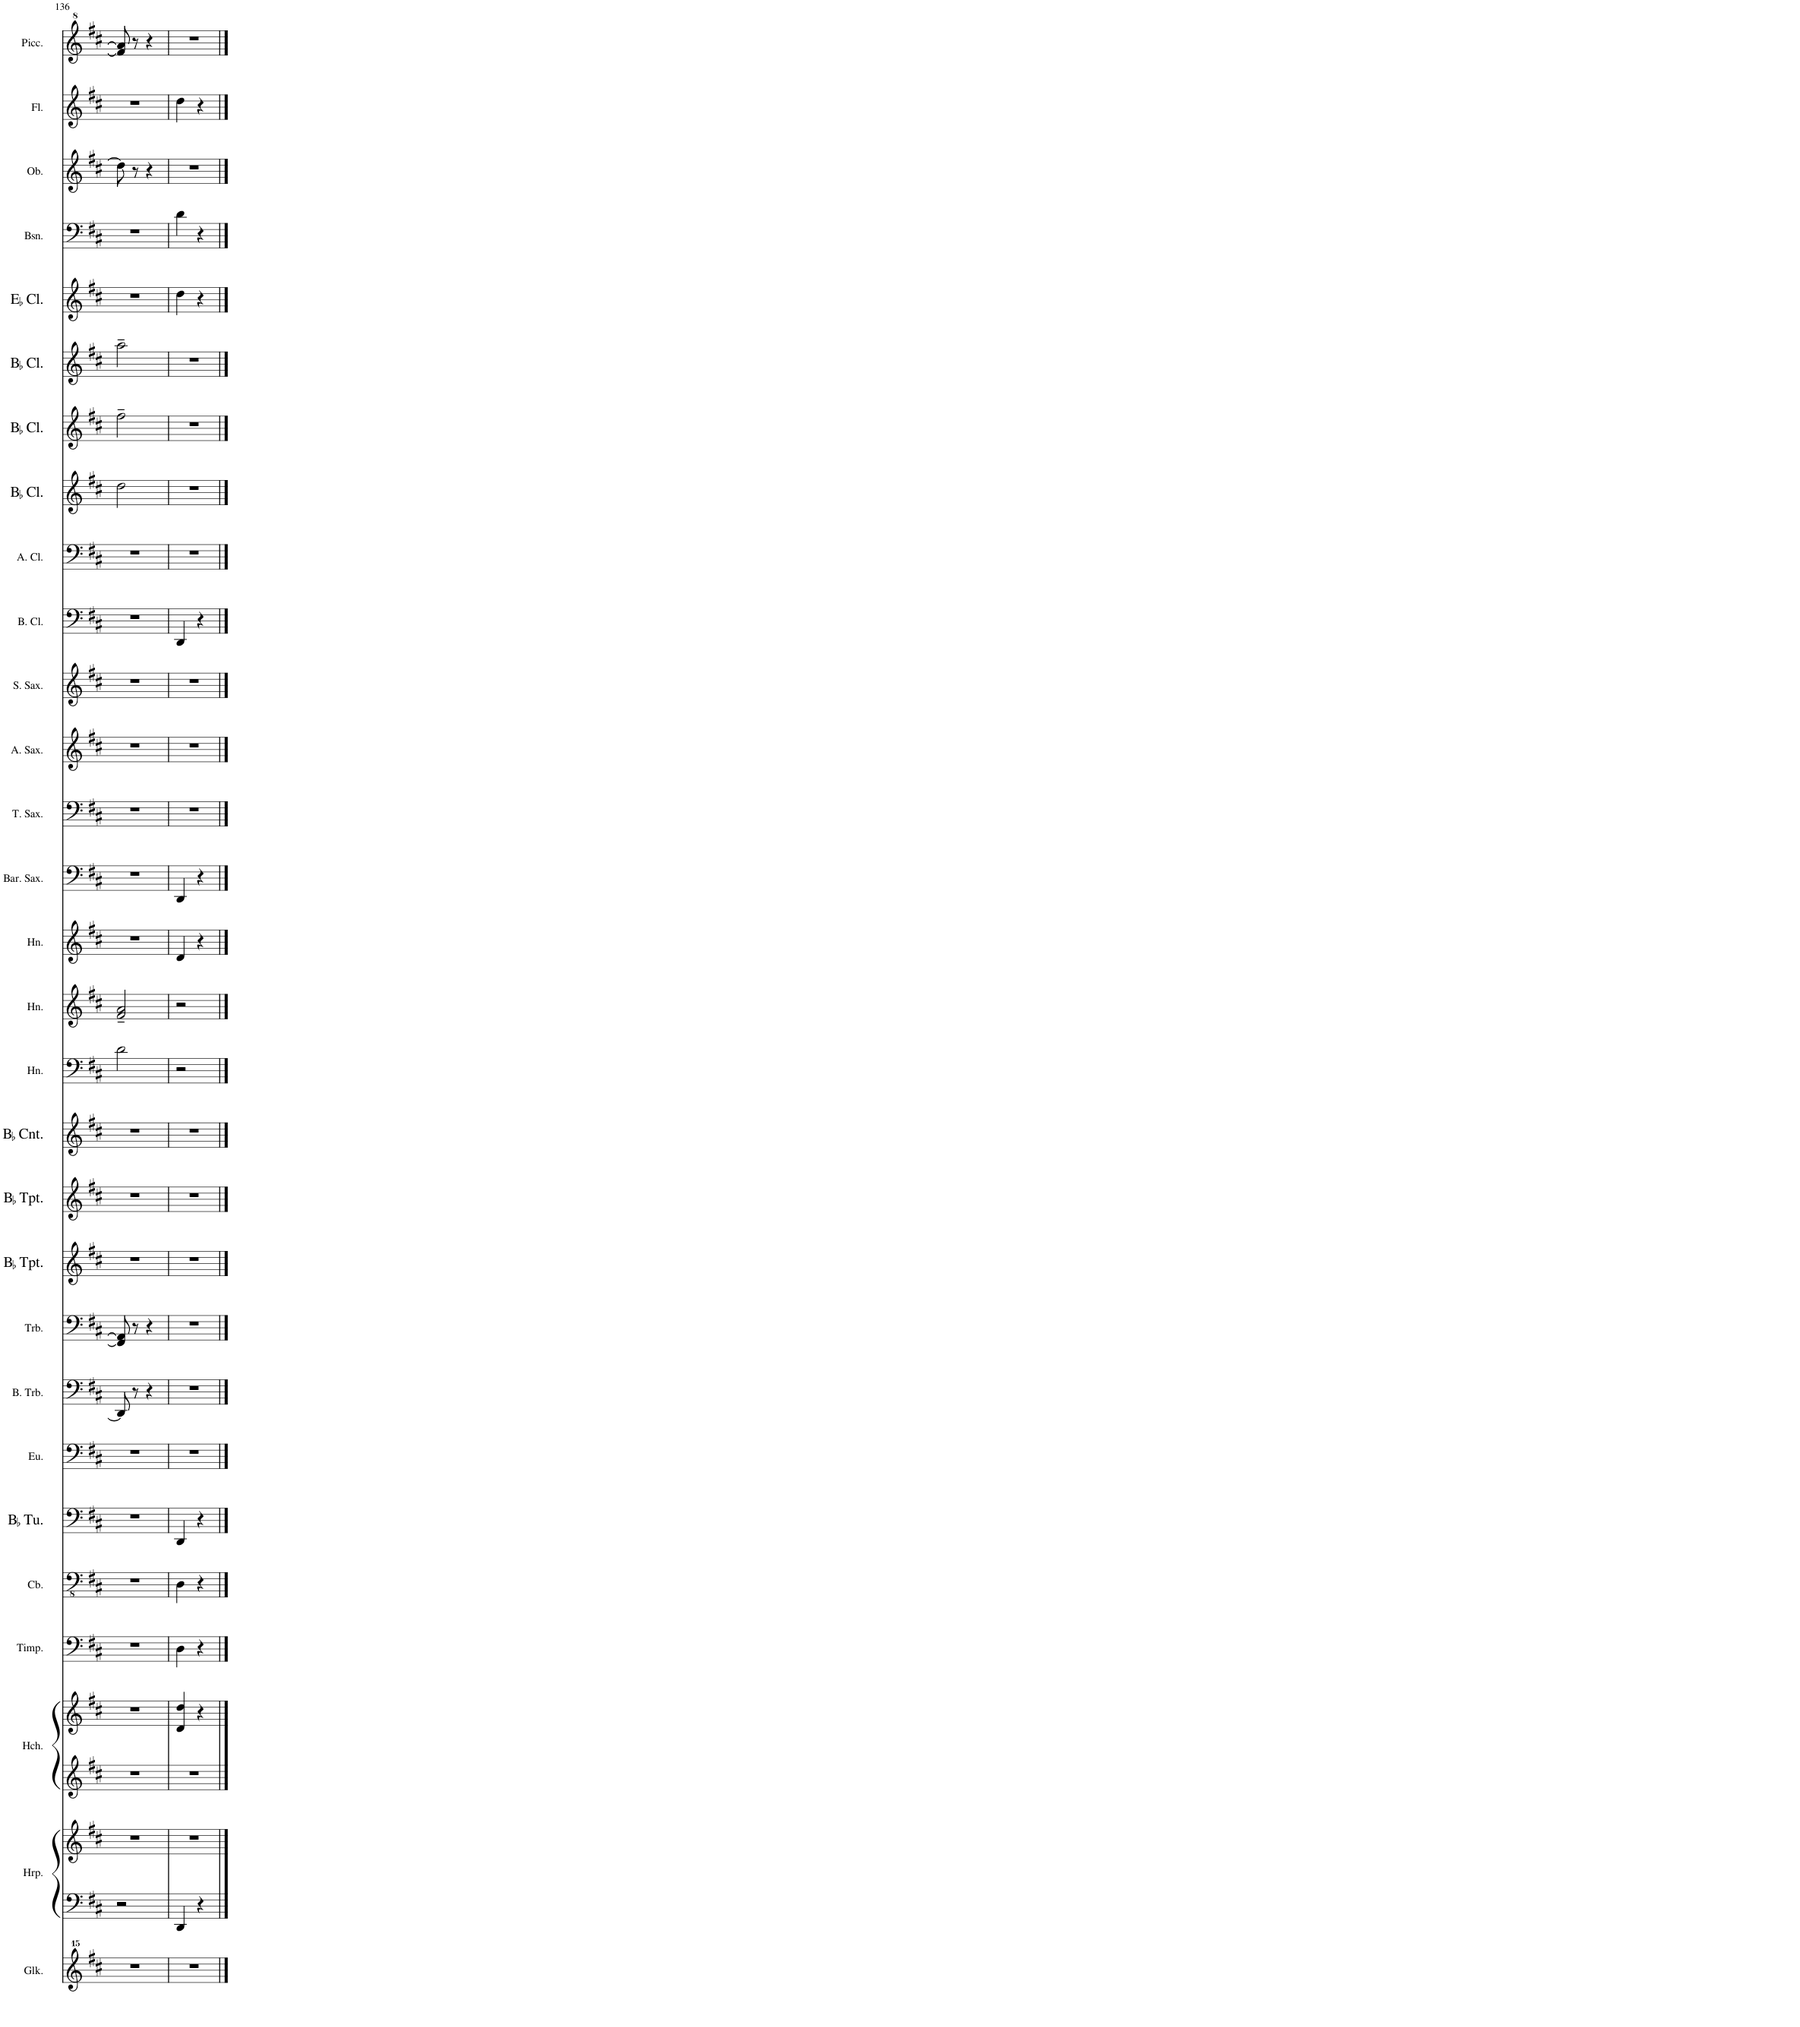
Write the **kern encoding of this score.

**kern	**kern	**kern	**kern	**kern	**kern	**kern	**kern	**kern	**kern	**kern	**kern	**kern	**kern	**kern	**kern	**kern	**kern	**kern	**kern	**kern	**kern	**kern	**kern	**kern	**kern	**kern	**kern	**kern	**kern	**kern
*part29	*part28	*part28	*part27	*part27	*part26	*part25	*part24	*part23	*part22	*part21	*part20	*part19	*part18	*part17	*part16	*part15	*part14	*part13	*part12	*part11	*part10	*part9	*part8	*part7	*part6	*part5	*part4	*part3	*part2	*part1
*staff31	*staff30	*staff29	*staff28	*staff27	*staff26	*staff25	*staff24	*staff23	*staff22	*staff21	*staff20	*staff19	*staff18	*staff17	*staff16	*staff15	*staff14	*staff13	*staff12	*staff11	*staff10	*staff9	*staff8	*staff7	*staff6	*staff5	*staff4	*staff3	*staff2	*staff1
*I"Glockenspiel	*I"Harp	*	*I"Harpsichord	*	*I"Timpani	*I"Double Bass	*I"BaccidentalFlat Tuba	*I"Euphonium	*I"Bass Trombone	*I"Trombone	*I"BaccidentalFlat Trumpet	*I"BaccidentalFlat Trumpet	*I"BaccidentalFlat Cornet	*I"Horn	*I"Horn	*I"Horn	*I"Baritone Saxophone	*I"Tenor Saxophone	*I"Alto Saxophone	*I"Soprano Saxophone	*I"Bass Clarinet	*I"Alto Clarinet	*I"BaccidentalFlat Clarinet	*I"BaccidentalFlat Clarinet	*I"BaccidentalFlat Clarinet	*I"EaccidentalFlat Clarinet	*I"Bassoon	*I"Oboe	*I"Flute	*I"Piccolo
*I'Glk.	*I'Hrp.	*	*I'Hch.	*	*I'Timp.	*	*I'BaccidentalFlat Tu.	*I'Eu.	*I'B. Trb.	*I'Trb.	*I'BaccidentalFlat Tpt.	*I'BaccidentalFlat Tpt.	*I'BaccidentalFlat Cnt.	*I'Hn.	*I'Hn.	*I'Hn.	*I'Bar. Sax.	*I'T. Sax.	*I'A. Sax.	*I'S. Sax.	*I'B. Cl.	*I'A. Cl.	*I'BaccidentalFlat Cl.	*I'BaccidentalFlat Cl.	*I'BaccidentalFlat Cl.	*I'EaccidentalFlat Cl.	*I'Bsn.	*I'Ob.	*I'Fl.	*I'Picc.
!!LO:PB:g=z
*clefG^^2	*clefF4	*clefG2	*clefG2	*clefG2	*clefF4	*clefFv4	*clefF4	*clefF4	*clefF4	*clefF4	*clefG2	*clefG2	*clefG2	*clefF4	*clefG2	*clefG2	*clefF4	*clefF4	*clefG2	*clefG2	*clefF4	*clefF4	*clefG2	*clefG2	*clefG2	*clefG2	*clefF4	*clefG2	*clefG2	*clefG^2
*	*	*	*	*	*	*Trd7c12	*	*	*	*	*Trd1c2	*Trd1c2	*Trd1c2	*Trd4c7	*Trd4c7	*Trd4c7	*Trd12c21	*Trd8c14	*Trd5c9	*Trd1c2	*Trd8c14	*Trd1c2	*Trd1c2	*Trd1c2	*Trd1c2	*Trd-2c-3	*	*	*	*Trd-7c-12
*k[f#c#]	*k[f#c#]	*k[f#c#]	*k[f#c#]	*k[f#c#]	*k[f#c#]	*k[f#c#]	*k[f#c#]	*k[f#c#]	*k[f#c#]	*k[f#c#]	*k[f#c#]	*k[f#c#]	*k[f#c#]	*k[f#c#]	*k[f#c#]	*k[f#c#]	*k[f#c#]	*k[f#c#]	*k[f#c#]	*k[f#c#]	*k[f#c#]	*k[f#c#]	*k[f#c#]	*k[f#c#]	*k[f#c#]	*k[f#c#]	*k[f#c#]	*k[f#c#]	*k[f#c#]	*k[f#c#]
*M2/4	*M2/4	*M2/4	*M2/4	*M2/4	*M2/4	*M2/4	*M2/4	*M2/4	*M2/4	*M2/4	*M2/4	*M2/4	*M2/4	*M2/4	*M2/4	*M2/4	*M2/4	*M2/4	*M2/4	*M2/4	*M2/4	*M2/4	*M2/4	*M2/4	*M2/4	*M2/4	*M2/4	*M2/4	*M2/4	*M2/4
=136	=136	=136	=136	=136	=136	=136	=136	=136	=136	=136	=136	=136	=136	=136	=136	=136	=136	=136	=136	=136	=136	=136	=136	=136	=136	=136	=136	=136	=136	=136
2r	2r	2r	2r	2r	2r	2r	2r	2r	8DD/]	8FF#/] 8AA/]	2r	2r	2r	2d\	2f#/~ 2a/~	2r	2r	2r	2r	2r	2r	2r	2dd\	2ff#~\	2aa~\	2r	2r	8dd\]	2r	8ff#/] 8aa/]
.	.	.	.	.	.	.	.	.	8r	8r	.	.	.	.	.	.	.	.	.	.	.	.	.	.	.	.	.	8r	.	8r
.	.	.	.	.	.	.	.	.	4r	4r	.	.	.	.	.	.	.	.	.	.	.	.	.	.	.	.	.	4r	.	4r
=137	=137	=137	=137	=137	=137	=137	=137	=137	=137	=137	=137	=137	=137	=137	=137	=137	=137	=137	=137	=137	=137	=137	=137	=137	=137	=137	=137	=137	=137	=137
2r	4DD/	2r	2r	4d/ 4dd/	4D\	4DD\	4DD/	2r	2r	2r	2r	2r	2r	2r	2r	4d/	4DD/	2r	2r	2r	4DD/	2r	2r	2r	2r	4dd\	4d\	2r	4dd\	2r
.	4r	.	.	4r	4r	4r	4r	.	.	.	.	.	.	.	.	4r	4r	.	.	.	4r	.	.	.	.	4r	4r	.	4r	.
==	==	==	==	==	==	==	==	==	==	==	==	==	==	==	==	==	==	==	==	==	==	==	==	==	==	==	==	==	==	==
*-	*-	*-	*-	*-	*-	*-	*-	*-	*-	*-	*-	*-	*-	*-	*-	*-	*-	*-	*-	*-	*-	*-	*-	*-	*-	*-	*-	*-	*-	*-
